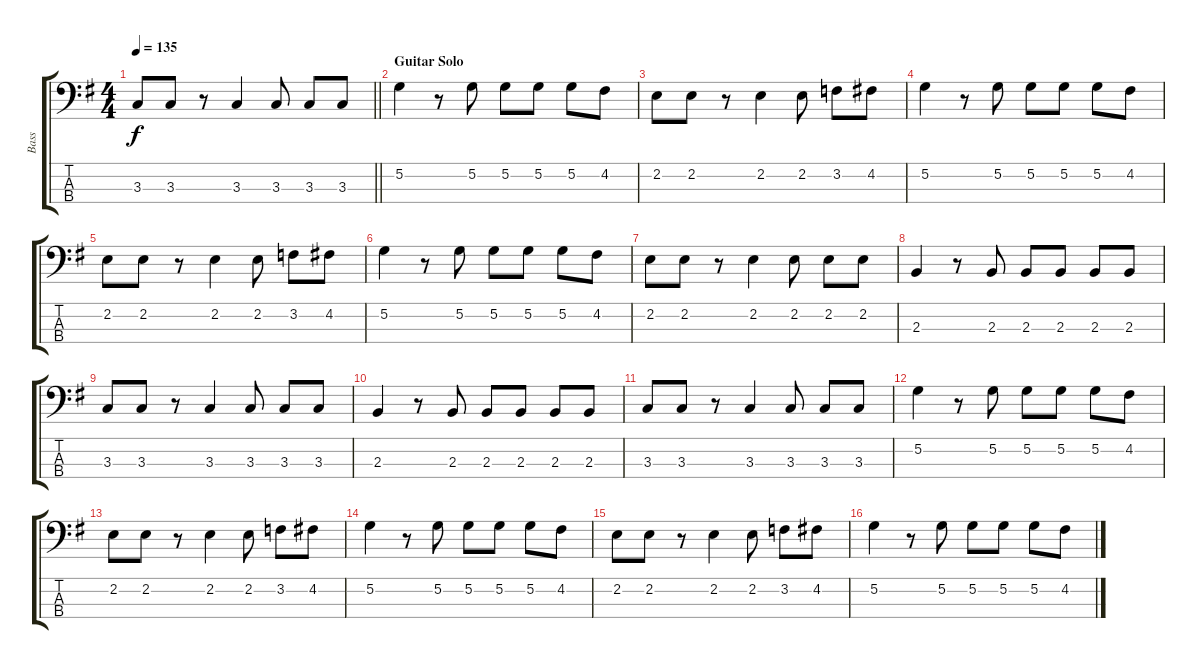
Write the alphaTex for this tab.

\track ("Bass" "Bass") {instrument electricbassfinger}
\staff {score tabs}
\tuning (G2 D2 A1 E1) {hide}
\ts (4 4)
\tempo 135
\clef f4
\barLineRight lightlight
\ks g
3.3.8{dy f} 3.3.8 r.8 3.3.4 3.3.8 3.3.8 3.3.8 |
\section ("" "Guitar Solo")
5.2.4 r.8 5.2.8 5.2.8 5.2.8 5.2.8 4.2.8 |
2.2.8 2.2.8 r.8 2.2.4 2.2.8 3.2.8 4.2.8 |
5.2.4 r.8 5.2.8 5.2.8 5.2.8 5.2.8 4.2.8 |
2.2.8 2.2.8 r.8 2.2.4 2.2.8 3.2.8 4.2.8 |
5.2.4 r.8 5.2.8 5.2.8 5.2.8 5.2.8 4.2.8 |
2.2.8 2.2.8 r.8 2.2.4 2.2.8 2.2.8 2.2.8 |
2.3.4 r.8 2.3.8 2.3.8 2.3.8 2.3.8 2.3.8 |
3.3.8 3.3.8 r.8 3.3.4 3.3.8 3.3.8 3.3.8 |
2.3.4 r.8 2.3.8 2.3.8 2.3.8 2.3.8 2.3.8 |
3.3.8 3.3.8 r.8 3.3.4 3.3.8 3.3.8 3.3.8 |
5.2.4 r.8 5.2.8 5.2.8 5.2.8 5.2.8 4.2.8 |
2.2.8 2.2.8 r.8 2.2.4 2.2.8 3.2.8 4.2.8 |
5.2.4 r.8 5.2.8 5.2.8 5.2.8 5.2.8 4.2.8 |
2.2.8 2.2.8 r.8 2.2.4 2.2.8 3.2.8 4.2.8 |
5.2.4 r.8 5.2.8 5.2.8 5.2.8 5.2.8 4.2.8
